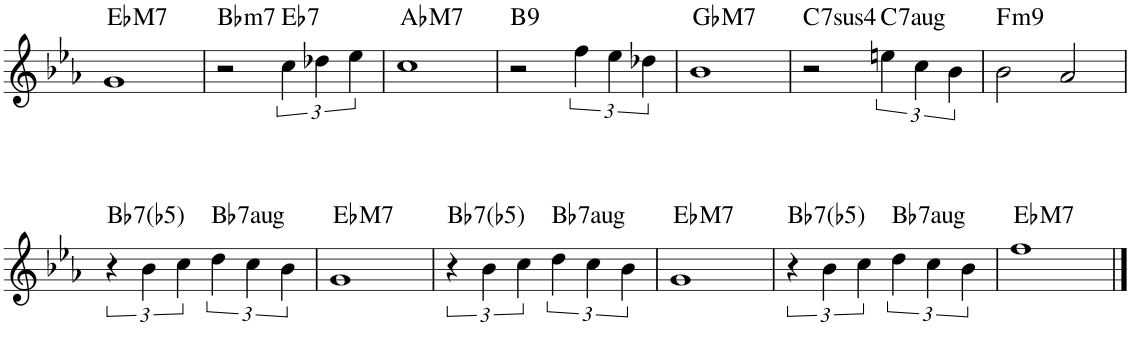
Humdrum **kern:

**kern	**harte
*part1	*part1
*staff1	*
*I"Piano	*
*I'Pno.	*
!!LO:PB:g=z
*clefG2	*
*k[b-e-a-]	*
*M4/4	*
=48	=48
!	!LO:H:kt=M7
1g	Eb:maj7
=49	=49
!	!LO:H:kt=m7
2r	Bb:min7
!	!LO:H:kt=7
6cc\	Eb:7
6dd-X\	.
6ee-\	.
=50	=50
!	!LO:H:kt=M7
1cc	Ab:maj7
=51	=51
!	!LO:H:kt=9
2r	B:9
6ff\	.
6ee-\	.
6dd-X\	.
=52	=52
!	!LO:H:kt=M7
1b-	Gb:maj7
=53	=53
!	!LO:H:kt=74
2r	C:sus4(7)
!	!LO:H:kt=7aug
6een\	C:aug(b7)
6cc\	.
6b-\	.
=54	=54
!	!LO:H:kt=m9
2b-\	F:min9
2a-/	.
!!LO:LB:g=z
=55	=55
!	!LO:H:kt=7
6r	Bb:(3,b5,b7)
6b-\	.
6cc\	.
!	!LO:H:kt=7aug
6dd\	Bb:aug(b7)
6cc\	.
6b-\	.
=56	=56
!	!LO:H:kt=M7
1g	Eb:maj7
=57	=57
!	!LO:H:kt=7
6r	Bb:(3,b5,b7)
6b-\	.
6cc\	.
!	!LO:H:kt=7aug
6dd\	Bb:aug(b7)
6cc\	.
6b-\	.
=58	=58
!	!LO:H:kt=M7
1g	Eb:maj7
=59	=59
!	!LO:H:kt=7
6r	Bb:(3,b5,b7)
6b-\	.
6cc\	.
!	!LO:H:kt=7aug
6dd\	Bb:aug(b7)
6cc\	.
6b-\	.
=60	=60
!	!LO:H:kt=M7
1ff	Eb:maj7
==	==
*-	*-
